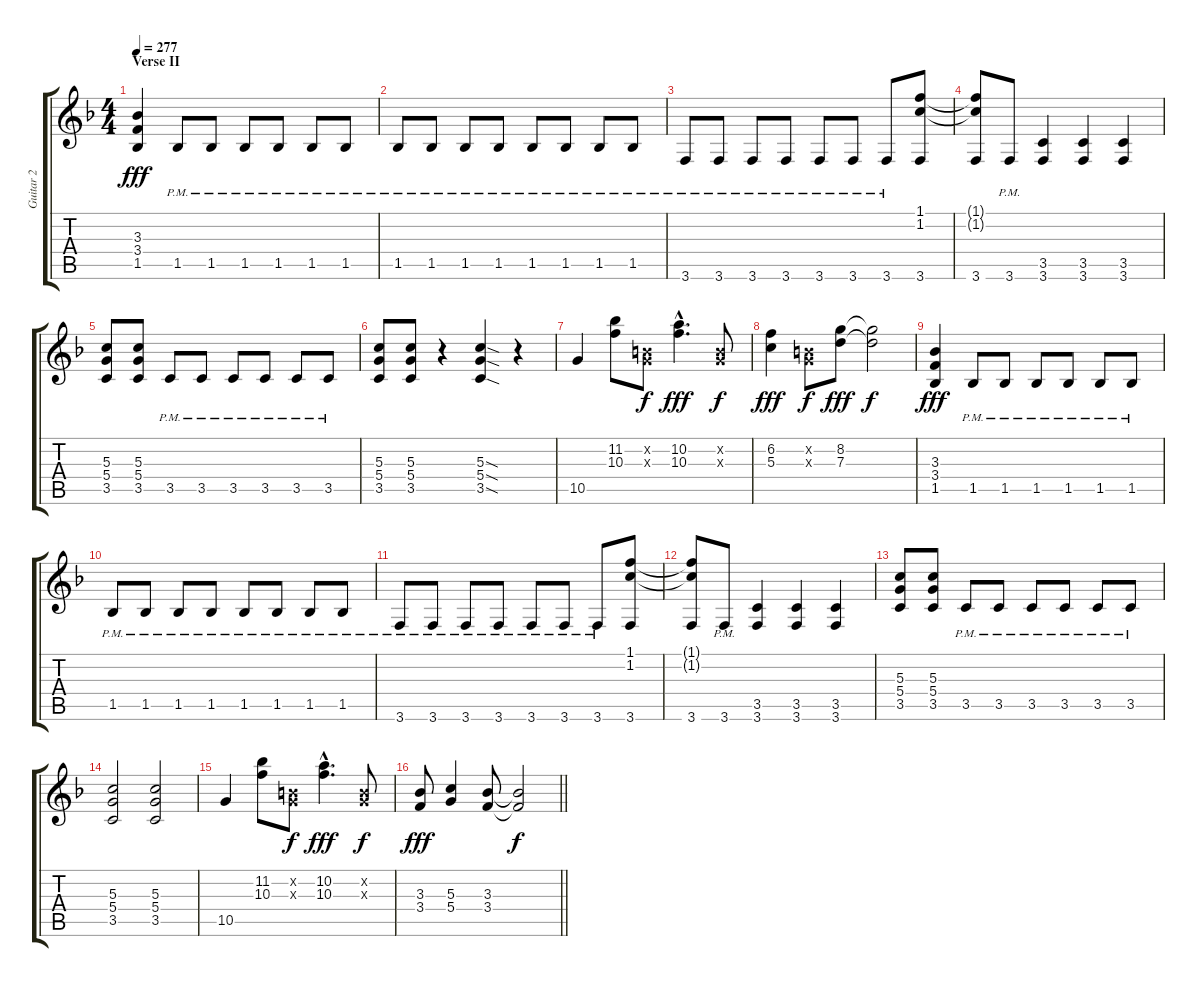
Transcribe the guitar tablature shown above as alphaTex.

\track ("Guitar 2" "Guitar 2") {instrument distortionguitar}
\staff {score tabs}
\tuning (E4 B3 G3 D3 A2 D2) {hide}
\ts (4 4)
\section ("" "Verse II")
\tempo 277
\clef g2
\ks f
(3.3 3.4 1.5).4{dy fff} 1.5{pm}.8 1.5{pm}.8 1.5{pm}.8 1.5{pm}.8 1.5{pm}.8 1.5{pm}.8 |
1.5{pm}.8 1.5{pm}.8 1.5{pm}.8 1.5{pm}.8 1.5{pm}.8 1.5{pm}.8 1.5{pm}.8 1.5{pm}.8 |
3.6{pm}.8 3.6{pm}.8 3.6{pm}.8 3.6{pm}.8 3.6{pm}.8 3.6{pm}.8 3.6{pm}.8 (1.1 1.2 3.6).8 |
(1.1{t} 1.2{t} 3.6).8 3.6{pm}.8 (3.5 3.6).4 (3.5 3.6).4 (3.5 3.6).4 |
(5.3 5.4 3.5).8 (5.3 5.4 3.5).8 3.5{pm}.8 3.5{pm}.8 3.5{pm}.8 3.5{pm}.8 3.5{pm}.8 3.5{pm}.8 |
(5.3 5.4 3.5).8 (5.3 5.4 3.5).8 r.4 (5.3{sod} 5.4{sod} 3.5{sod}).4 r.4 |
10.5.4 (11.2 10.3).8 (0.2{x} 0.3{x}).8{dy f} (10.2{hac} 10.3{hac}).4{d dy fff} (0.2{x} 0.3{x}).8{dy f} |
(6.2 5.3).4{dy fff} (0.2{x} 0.3{x}).8{dy f} (8.2 7.3).8{dy fff} (8.2{t} 7.3{t}).2{dy f} |
(3.3 3.4 1.5).4{dy fff} 1.5{pm}.8 1.5{pm}.8 1.5{pm}.8 1.5{pm}.8 1.5{pm}.8 1.5{pm}.8 |
1.5{pm}.8 1.5{pm}.8 1.5{pm}.8 1.5{pm}.8 1.5{pm}.8 1.5{pm}.8 1.5{pm}.8 1.5{pm}.8 |
3.6{pm}.8 3.6{pm}.8 3.6{pm}.8 3.6{pm}.8 3.6{pm}.8 3.6{pm}.8 3.6{pm}.8 (1.1 1.2 3.6).8 |
(1.1{t} 1.2{t} 3.6).8 3.6{pm}.8 (3.5 3.6).4 (3.5 3.6).4 (3.5 3.6).4 |
(5.3 5.4 3.5).8 (5.3 5.4 3.5).8 3.5{pm}.8 3.5{pm}.8 3.5{pm}.8 3.5{pm}.8 3.5{pm}.8 3.5{pm}.8 |
(5.3 5.4 3.5).2 (5.3 5.4 3.5).2 |
10.5.4 (11.2 10.3).8 (0.2{x} 0.3{x}).8{dy f} (10.2{hac} 10.3{hac}).4{d dy fff} (0.2{x} 0.3{x}).8{dy f} |
\barLineRight lightlight
(3.3 3.4).8{dy fff} (5.3 5.4).4 (3.3 3.4).8 (3.3{t} 3.4{t}).2{dy f}
